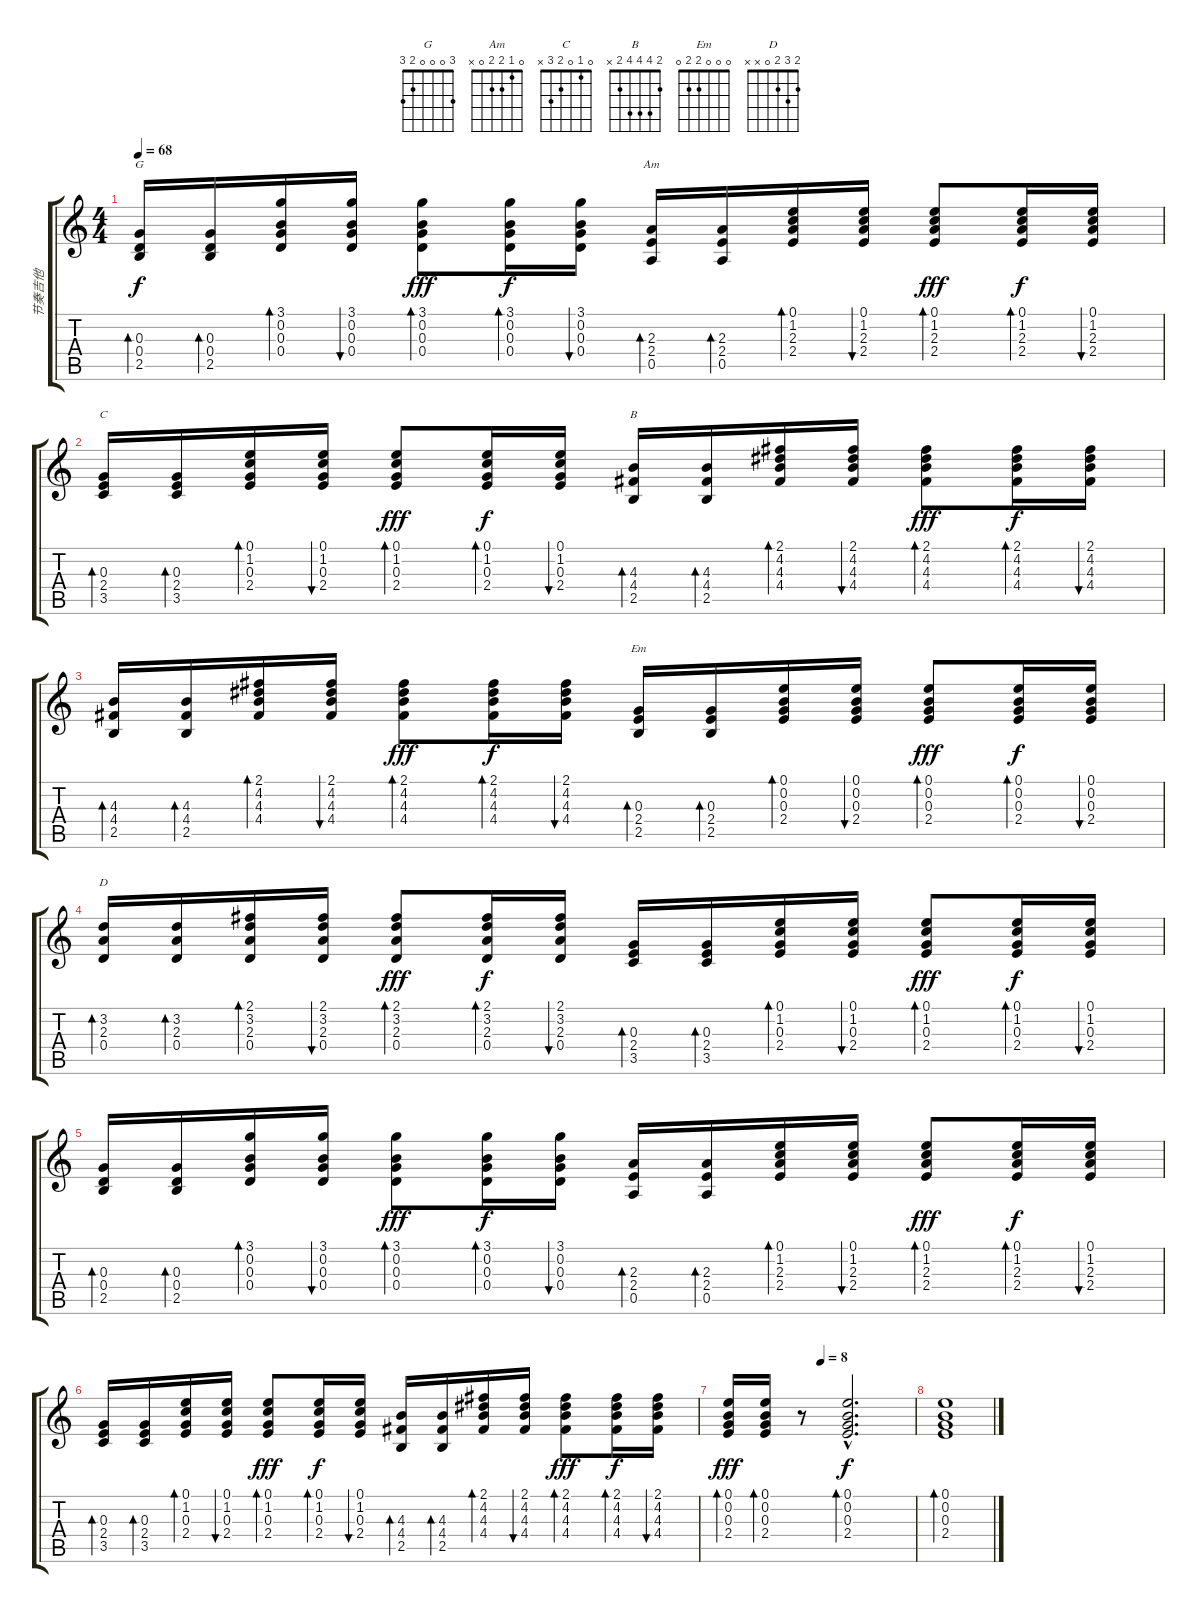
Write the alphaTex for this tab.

\track ("节奏吉他" "节奏吉他") {instrument acousticguitarsteel}
\staff {score tabs}
\tuning (E4 B3 G3 D3 A2 E2) {hide}
\chord ("G" 3 0 0 0 2 3)
\chord ("Am" 0 1 2 2 0 x)
\chord ("C" 0 1 0 2 3 x)
\chord ("B" 2 4 4 4 2 x)
\chord ("Em" 0 0 0 2 2 0)
\chord ("D" 2 3 2 0 x x)
\ts (4 4)
\tempo 68
\clef g2
\ks c
(0.3 0.4 2.5).16{bd 30 ch "G" dy f} (0.3 0.4 2.5).16{bd 30} (3.1 0.2 0.3 0.4).16{bd 30} (3.1 0.2 0.3 0.4).16{bu 30} (3.1 0.2 0.3 0.4).8{bd 30 dy fff} (3.1 0.2 0.3 0.4).16{bd 30 dy f} (3.1 0.2 0.3 0.4).16{bu 30} (2.3 2.4 0.5).16{bd 30 ch "Am"} (2.3 2.4 0.5).16{bd 30} (0.1 1.2 2.3 2.4).16{bd 30} (0.1 1.2 2.3 2.4).16{bu 30} (0.1 1.2 2.3 2.4).8{bd 30 dy fff} (0.1 1.2 2.3 2.4).16{bd 30 dy f} (0.1 1.2 2.3 2.4).16{bu 30} |
(0.3 2.4 3.5).16{bd 30 ch "C"} (0.3 2.4 3.5).16{bd 30} (0.1 1.2 0.3 2.4).16{bd 30} (0.1 1.2 0.3 2.4).16{bu 30} (0.1 1.2 0.3 2.4).8{bd 30 dy fff} (0.1 1.2 0.3 2.4).16{bd 30 dy f} (0.1 1.2 0.3 2.4).16{bu 30} (4.3 4.4 2.5).16{bd 30 ch "B"} (4.3 4.4 2.5).16{bd 30} (2.1 4.2 4.3 4.4).16{bd 30} (2.1 4.2 4.3 4.4).16{bu 30} (2.1 4.2 4.3 4.4).8{bd 30 dy fff} (2.1 4.2 4.3 4.4).16{bd 30 dy f} (2.1 4.2 4.3 4.4).16{bu 30} |
(4.3 4.4 2.5).16{bd 30} (4.3 4.4 2.5).16{bd 30} (2.1 4.2 4.3 4.4).16{bd 30} (2.1 4.2 4.3 4.4).16{bu 30} (2.1 4.2 4.3 4.4).8{bd 30 dy fff} (2.1 4.2 4.3 4.4).16{bd 30 dy f} (2.1 4.2 4.3 4.4).16{bu 30} (0.3 2.4 2.5).16{bd 30 ch "Em"} (0.3 2.4 2.5).16{bd 30} (0.1 0.2 0.3 2.4).16{bd 30} (0.1 0.2 0.3 2.4).16{bu 30} (0.1 0.2 0.3 2.4).8{bd 30 dy fff} (0.1 0.2 0.3 2.4).16{bd 30 dy f} (0.1 0.2 0.3 2.4).16{bu 30} |
(3.2 2.3 0.4).16{bd 30 ch "D"} (3.2 2.3 0.4).16{bd 30} (2.1 3.2 2.3 0.4).16{bd 30} (2.1 3.2 2.3 0.4).16{bu 30} (2.1 3.2 2.3 0.4).8{bd 30 dy fff} (2.1 3.2 2.3 0.4).16{bd 30 dy f} (2.1 3.2 2.3 0.4).16{bu 30} (0.3 2.4 3.5).16{bd 30} (0.3 2.4 3.5).16{bd 30} (0.1 1.2 0.3 2.4).16{bd 30} (0.1 1.2 0.3 2.4).16{bu 30} (0.1 1.2 0.3 2.4).8{bd 30 dy fff} (0.1 1.2 0.3 2.4).16{bd 30 dy f} (0.1 1.2 0.3 2.4).16{bu 30} |
(0.3 0.4 2.5).16{bd 30} (0.3 0.4 2.5).16{bd 30} (3.1 0.2 0.3 0.4).16{bd 30} (3.1 0.2 0.3 0.4).16{bu 30} (3.1 0.2 0.3 0.4).8{bd 30 dy fff} (3.1 0.2 0.3 0.4).16{bd 30 dy f} (3.1 0.2 0.3 0.4).16{bu 30} (2.3 2.4 0.5).16{bd 30} (2.3 2.4 0.5).16{bd 30} (0.1 1.2 2.3 2.4).16{bd 30} (0.1 1.2 2.3 2.4).16{bu 30} (0.1 1.2 2.3 2.4).8{bd 30 dy fff} (0.1 1.2 2.3 2.4).16{bd 30 dy f} (0.1 1.2 2.3 2.4).16{bu 30} |
(0.3 2.4 3.5).16{bd 30} (0.3 2.4 3.5).16{bd 30} (0.1 1.2 0.3 2.4).16{bd 30} (0.1 1.2 0.3 2.4).16{bu 30} (0.1 1.2 0.3 2.4).8{bd 30 dy fff} (0.1 1.2 0.3 2.4).16{bd 30 dy f} (0.1 1.2 0.3 2.4).16{bu 30} (4.3 4.4 2.5).16{bd 30} (4.3 4.4 2.5).16{bd 30} (2.1 4.2 4.3 4.4).16{bd 30} (2.1 4.2 4.3 4.4).16{bu 30} (2.1 4.2 4.3 4.4).8{bd 30 dy fff} (2.1 4.2 4.3 4.4).16{bd 30 dy f} (2.1 4.2 4.3 4.4).16{bu 30} |
\tempo (8 0.5)
(0.1 0.2 0.3 2.4).16{bd 30 dy fff} (0.1 0.2 0.3 2.4).16{bd 30} r.8 (0.1{hac} 0.2{hac} 0.3{hac} 2.4{hac}).2{d bd 30 dy f} |
(0.1 0.2 0.3 2.4).1{bd 480}
